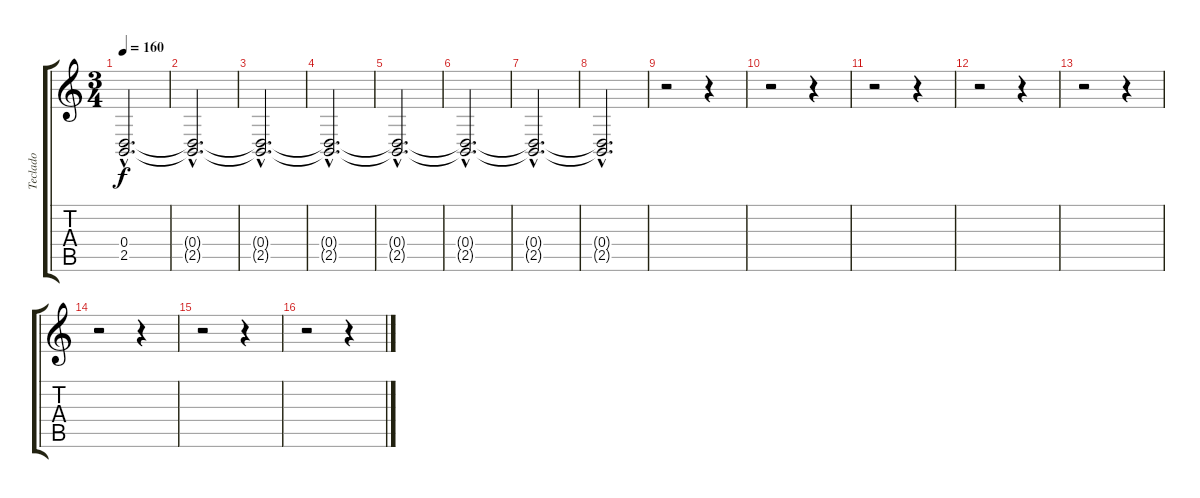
\track ("Teclado" "Teclado") {instrument applause}
\staff {score tabs}
\tuning (E4 B3 G3 D3 A2 E2) {hide}
\ts (3 4)
\tempo 160
\clef g2
\ks c
(0.4{hac t} 2.5{hac t}).2{d dy f volume 6} |
(0.4{hac t} 2.5{hac t}).2{d} |
(0.4{hac t} 2.5{hac t}).2{d} |
(0.4{hac t} 2.5{hac t}).2{d} |
(0.4{hac t} 2.5{hac t}).2{d} |
(0.4{hac t} 2.5{hac t}).2{d volume 6} |
(0.4{hac t} 2.5{hac t}).2{d} |
(0.4{hac t} 2.5{hac t}).2{d} |
r.2 r.4 |
r.2 r.4 |
r.2 r.4 |
r.2 r.4 |
r.2 r.4 |
r.2 r.4 |
r.2 r.4 |
r.2 r.4
